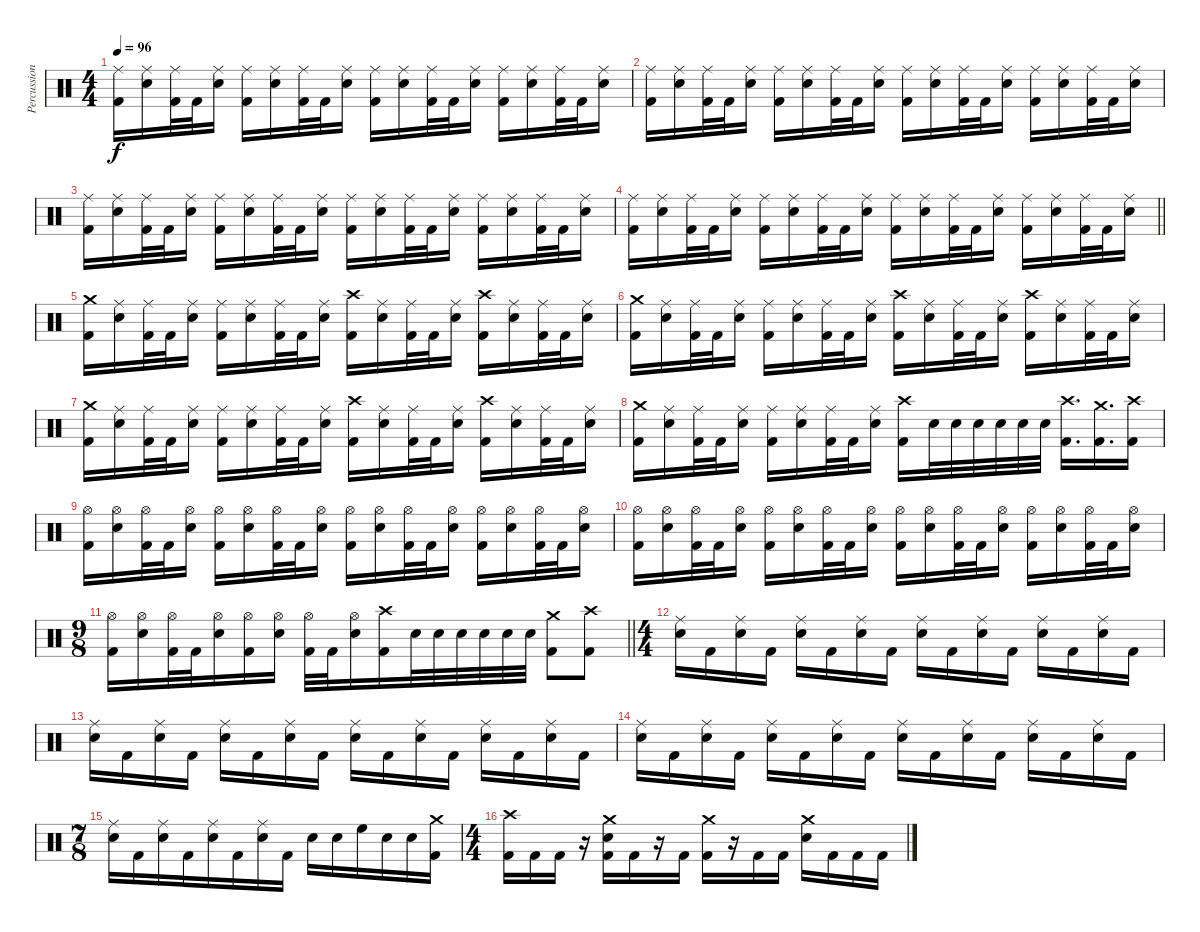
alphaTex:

\track ("Percussion" "Percussion") {instrument percussion}
\staff {score}
\articulation defaults
\ts (4 4)
\tempo 96
\clef neutral
\ks c
("Ride (middle)" "Kick (hit) 2").16{dy f} ("Ride (middle)" "Electric Snare (hit)").16 ("Ride (middle)" "Kick (hit) 2").32 "Kick (hit) 2".32 ("Ride (middle)" "Electric Snare (hit)").16 ("Ride (middle)" "Kick (hit) 2").16 ("Ride (middle)" "Electric Snare (hit)").16 ("Ride (middle)" "Kick (hit) 2").32 "Kick (hit) 2".32 ("Ride (middle)" "Electric Snare (hit)").16 ("Ride (middle)" "Kick (hit) 2").16 ("Ride (middle)" "Electric Snare (hit)").16 ("Ride (middle)" "Kick (hit) 2").32 "Kick (hit) 2".32 ("Ride (middle)" "Electric Snare (hit)").16 ("Ride (middle)" "Kick (hit) 2").16 ("Ride (middle)" "Electric Snare (hit)").16 ("Ride (middle)" "Kick (hit) 2").32 "Kick (hit) 2".32 ("Ride (middle)" "Electric Snare (hit)").16 |
("Ride (middle)" "Kick (hit) 2").16 ("Ride (middle)" "Electric Snare (hit)").16 ("Ride (middle)" "Kick (hit) 2").32 "Kick (hit) 2".32 ("Ride (middle)" "Electric Snare (hit)").16 ("Ride (middle)" "Kick (hit) 2").16 ("Ride (middle)" "Electric Snare (hit)").16 ("Ride (middle)" "Kick (hit) 2").32 "Kick (hit) 2".32 ("Ride (middle)" "Electric Snare (hit)").16 ("Ride (middle)" "Kick (hit) 2").16 ("Ride (middle)" "Electric Snare (hit)").16 ("Ride (middle)" "Kick (hit) 2").32 "Kick (hit) 2".32 ("Ride (middle)" "Electric Snare (hit)").16 ("Ride (middle)" "Kick (hit) 2").16 ("Ride (middle)" "Electric Snare (hit)").16 ("Ride (middle)" "Kick (hit) 2").32 "Kick (hit) 2".32 ("Ride (middle)" "Electric Snare (hit)").16 |
("Ride (middle)" "Kick (hit) 2").16 ("Ride (middle)" "Electric Snare (hit)").16 ("Ride (middle)" "Kick (hit) 2").32 "Kick (hit) 2".32 ("Ride (middle)" "Electric Snare (hit)").16 ("Ride (middle)" "Kick (hit) 2").16 ("Ride (middle)" "Electric Snare (hit)").16 ("Ride (middle)" "Kick (hit) 2").32 "Kick (hit) 2".32 ("Ride (middle)" "Electric Snare (hit)").16 ("Ride (middle)" "Kick (hit) 2").16 ("Ride (middle)" "Electric Snare (hit)").16 ("Ride (middle)" "Kick (hit) 2").32 "Kick (hit) 2".32 ("Ride (middle)" "Electric Snare (hit)").16 ("Ride (middle)" "Kick (hit) 2").16 ("Ride (middle)" "Electric Snare (hit)").16 ("Ride (middle)" "Kick (hit) 2").32 "Kick (hit) 2".32 ("Ride (middle)" "Electric Snare (hit)").16 |
\barLineRight lightlight
("Ride (middle)" "Kick (hit) 2").16 ("Ride (middle)" "Electric Snare (hit)").16 ("Ride (middle)" "Kick (hit) 2").32 "Kick (hit) 2".32 ("Ride (middle)" "Electric Snare (hit)").16 ("Ride (middle)" "Kick (hit) 2").16 ("Ride (middle)" "Electric Snare (hit)").16 ("Ride (middle)" "Kick (hit) 2").32 "Kick (hit) 2".32 ("Ride (middle)" "Electric Snare (hit)").16 ("Ride (middle)" "Kick (hit) 2").16 ("Ride (middle)" "Electric Snare (hit)").16 ("Ride (middle)" "Kick (hit) 2").32 "Kick (hit) 2".32 ("Ride (middle)" "Electric Snare (hit)").16 ("Ride (middle)" "Kick (hit) 2").16 ("Ride (middle)" "Electric Snare (hit)").16 ("Ride (middle)" "Kick (hit) 2").32 "Kick (hit) 2".32 ("Ride (middle)" "Electric Snare (hit)").16 |
("Crash medium (hit)" "Kick (hit) 2").16 ("Ride (middle)" "Electric Snare (hit)").16 ("Ride (middle)" "Kick (hit) 2").32 "Kick (hit) 2".32 ("Ride (middle)" "Electric Snare (hit)").16 ("Ride (middle)" "Kick (hit) 2").16 ("Ride (middle)" "Electric Snare (hit)").16 ("Ride (middle)" "Kick (hit) 2").32 "Kick (hit) 2".32 ("Ride (middle)" "Electric Snare (hit)").16 ("Crash high (hit)" "Kick (hit) 2").16 ("Ride (middle)" "Electric Snare (hit)").16 ("Ride (middle)" "Kick (hit) 2").32 "Kick (hit) 2".32 ("Ride (middle)" "Electric Snare (hit)").16 ("Crash high (hit)" "Kick (hit) 2").16 ("Ride (middle)" "Electric Snare (hit)").16 ("Ride (middle)" "Kick (hit) 2").32 "Kick (hit) 2".32 ("Ride (middle)" "Electric Snare (hit)").16 |
("Crash medium (hit)" "Kick (hit) 2").16 ("Ride (middle)" "Electric Snare (hit)").16 ("Ride (middle)" "Kick (hit) 2").32 "Kick (hit) 2".32 ("Ride (middle)" "Electric Snare (hit)").16 ("Ride (middle)" "Kick (hit) 2").16 ("Ride (middle)" "Electric Snare (hit)").16 ("Ride (middle)" "Kick (hit) 2").32 "Kick (hit) 2".32 ("Ride (middle)" "Electric Snare (hit)").16 ("Crash high (hit)" "Kick (hit) 2").16 ("Ride (middle)" "Electric Snare (hit)").16 ("Ride (middle)" "Kick (hit) 2").32 "Kick (hit) 2".32 ("Ride (middle)" "Electric Snare (hit)").16 ("Crash high (hit)" "Kick (hit) 2").16 ("Ride (middle)" "Electric Snare (hit)").16 ("Ride (middle)" "Kick (hit) 2").32 "Kick (hit) 2".32 ("Ride (middle)" "Electric Snare (hit)").16 |
("Crash medium (hit)" "Kick (hit) 2").16 ("Ride (middle)" "Electric Snare (hit)").16 ("Ride (middle)" "Kick (hit) 2").32 "Kick (hit) 2".32 ("Ride (middle)" "Electric Snare (hit)").16 ("Ride (middle)" "Kick (hit) 2").16 ("Ride (middle)" "Electric Snare (hit)").16 ("Ride (middle)" "Kick (hit) 2").32 "Kick (hit) 2".32 ("Ride (middle)" "Electric Snare (hit)").16 ("Crash high (hit)" "Kick (hit) 2").16 ("Ride (middle)" "Electric Snare (hit)").16 ("Ride (middle)" "Kick (hit) 2").32 "Kick (hit) 2".32 ("Ride (middle)" "Electric Snare (hit)").16 ("Crash high (hit)" "Kick (hit) 2").16 ("Ride (middle)" "Electric Snare (hit)").16 ("Ride (middle)" "Kick (hit) 2").32 "Kick (hit) 2".32 ("Ride (middle)" "Electric Snare (hit)").16 |
("Crash medium (hit)" "Kick (hit) 2").16 ("Ride (middle)" "Electric Snare (hit)").16 ("Ride (middle)" "Kick (hit) 2").32 "Kick (hit) 2".32 ("Ride (middle)" "Electric Snare (hit)").16 ("Ride (middle)" "Kick (hit) 2").16 ("Ride (middle)" "Electric Snare (hit)").16 ("Ride (middle)" "Kick (hit) 2").32 "Kick (hit) 2".32 ("Ride (middle)" "Electric Snare (hit)").16 ("Crash high (hit)" "Kick (hit) 2").16 "Electric Snare (hit)".32 "Electric Snare (hit)".32 "Electric Snare (hit)".32 "Electric Snare (hit)".32 "Electric Snare (hit)".32 "Electric Snare (hit)".32 ("Crash high (hit)" "Kick (hit) 2").16{d} ("Crash medium (hit)" "Kick (hit) 2").16{d} ("Crash high (hit)" "Kick (hit) 2").16 |
("Hi-Hat (open)" "Kick (hit) 2").16 ("Hi-Hat (open)" "Electric Snare (hit)").16 ("Hi-Hat (open)" "Kick (hit) 2").32 "Kick (hit) 2".32 ("Hi-Hat (open)" "Electric Snare (hit)").16 ("Hi-Hat (open)" "Kick (hit) 2").16 ("Hi-Hat (open)" "Electric Snare (hit)").16 ("Hi-Hat (open)" "Kick (hit) 2").32 "Kick (hit) 2".32 ("Hi-Hat (open)" "Electric Snare (hit)").16 ("Hi-Hat (open)" "Kick (hit) 2").16 ("Hi-Hat (open)" "Electric Snare (hit)").16 ("Hi-Hat (open)" "Kick (hit) 2").32 "Kick (hit) 2".32 ("Hi-Hat (open)" "Electric Snare (hit)").16 ("Hi-Hat (open)" "Kick (hit) 2").16 ("Hi-Hat (open)" "Electric Snare (hit)").16 ("Hi-Hat (open)" "Kick (hit) 2").32 "Kick (hit) 2".32 ("Hi-Hat (open)" "Electric Snare (hit)").16 |
("Hi-Hat (open)" "Kick (hit) 2").16 ("Hi-Hat (open)" "Electric Snare (hit)").16 ("Hi-Hat (open)" "Kick (hit) 2").32 "Kick (hit) 2".32 ("Hi-Hat (open)" "Electric Snare (hit)").16 ("Hi-Hat (open)" "Kick (hit) 2").16 ("Hi-Hat (open)" "Electric Snare (hit)").16 ("Hi-Hat (open)" "Kick (hit) 2").32 "Kick (hit) 2".32 ("Hi-Hat (open)" "Electric Snare (hit)").16 ("Hi-Hat (open)" "Kick (hit) 2").16 ("Hi-Hat (open)" "Electric Snare (hit)").16 ("Hi-Hat (open)" "Kick (hit) 2").32 "Kick (hit) 2".32 ("Hi-Hat (open)" "Electric Snare (hit)").16 ("Hi-Hat (open)" "Kick (hit) 2").16 ("Hi-Hat (open)" "Electric Snare (hit)").16 ("Hi-Hat (open)" "Kick (hit) 2").32 "Kick (hit) 2".32 ("Hi-Hat (open)" "Electric Snare (hit)").16 |
\ts (9 8)
\barLineRight lightlight
("Hi-Hat (open)" "Kick (hit) 2").16 ("Hi-Hat (open)" "Electric Snare (hit)").16 ("Hi-Hat (open)" "Kick (hit) 2").32 "Kick (hit) 2".32 ("Hi-Hat (open)" "Electric Snare (hit)").16 ("Hi-Hat (open)" "Kick (hit) 2").16 ("Hi-Hat (open)" "Electric Snare (hit)").16 ("Hi-Hat (open)" "Kick (hit) 2").32 "Kick (hit) 2".32 ("Hi-Hat (open)" "Electric Snare (hit)").16 ("Crash high (hit)" "Kick (hit) 2").16 "Electric Snare (hit)".32 "Electric Snare (hit)".32 "Electric Snare (hit)".32 "Electric Snare (hit)".32 "Electric Snare (hit)".32 "Electric Snare (hit)".32 ("Crash medium (hit)" "Kick (hit) 2").8 ("Crash high (hit)" "Kick (hit) 2").8 |
\ts (4 4)
("Ride (middle)" "Electric Snare (hit)").16 "Kick (hit) 2".16 ("Ride (middle)" "Electric Snare (hit)").16 "Kick (hit) 2".16 ("Ride (middle)" "Electric Snare (hit)").16 "Kick (hit) 2".16 ("Ride (middle)" "Electric Snare (hit)").16 "Kick (hit) 2".16 ("Ride (middle)" "Electric Snare (hit)").16 "Kick (hit) 2".16 ("Ride (middle)" "Electric Snare (hit)").16 "Kick (hit) 2".16 ("Ride (middle)" "Electric Snare (hit)").16 "Kick (hit) 2".16 ("Ride (middle)" "Electric Snare (hit)").16 "Kick (hit) 2".16 |
("Ride (middle)" "Electric Snare (hit)").16 "Kick (hit) 2".16 ("Ride (middle)" "Electric Snare (hit)").16 "Kick (hit) 2".16 ("Ride (middle)" "Electric Snare (hit)").16 "Kick (hit) 2".16 ("Ride (middle)" "Electric Snare (hit)").16 "Kick (hit) 2".16 ("Ride (middle)" "Electric Snare (hit)").16 "Kick (hit) 2".16 ("Ride (middle)" "Electric Snare (hit)").16 "Kick (hit) 2".16 ("Ride (middle)" "Electric Snare (hit)").16 "Kick (hit) 2".16 ("Ride (middle)" "Electric Snare (hit)").16 "Kick (hit) 2".16 |
("Ride (middle)" "Electric Snare (hit)").16 "Kick (hit) 2".16 ("Ride (middle)" "Electric Snare (hit)").16 "Kick (hit) 2".16 ("Ride (middle)" "Electric Snare (hit)").16 "Kick (hit) 2".16 ("Ride (middle)" "Electric Snare (hit)").16 "Kick (hit) 2".16 ("Ride (middle)" "Electric Snare (hit)").16 "Kick (hit) 2".16 ("Ride (middle)" "Electric Snare (hit)").16 "Kick (hit) 2".16 ("Ride (middle)" "Electric Snare (hit)").16 "Kick (hit) 2".16 ("Ride (middle)" "Electric Snare (hit)").16 "Kick (hit) 2".16 |
\ts (7 8)
("Ride (middle)" "Electric Snare (hit)").16 "Kick (hit) 2".16 ("Ride (middle)" "Electric Snare (hit)").16 "Kick (hit) 2".16 ("Ride (middle)" "Electric Snare (hit)").16 "Kick (hit) 2".16 ("Ride (middle)" "Electric Snare (hit)").16 "Kick (hit) 2".16 "Electric Snare (hit)".16 "Electric Snare (hit)".16 "High Floor Tom (hit)".16 "Electric Snare (hit)".16 "Electric Snare (hit)".16 ("Crash medium (hit)" "Kick (hit) 2").16 |
\ts (4 4)
("Crash high (hit)" "Kick (hit) 2").16 "Kick (hit) 2".16 "Kick (hit) 2".16 r.16 ("Crash medium (hit)" "Electric Snare (hit)" "Kick (hit) 2").16 "Kick (hit) 2".16 r.16 "Kick (hit) 2".16 ("Crash medium (hit)" "Kick (hit) 2").16 r.16 "Kick (hit) 2".16 "Kick (hit) 2".16 ("Crash medium (hit)" "Electric Snare (hit)").16 "Kick (hit) 2".16 "Kick (hit) 2".16 "Kick (hit) 2".16
